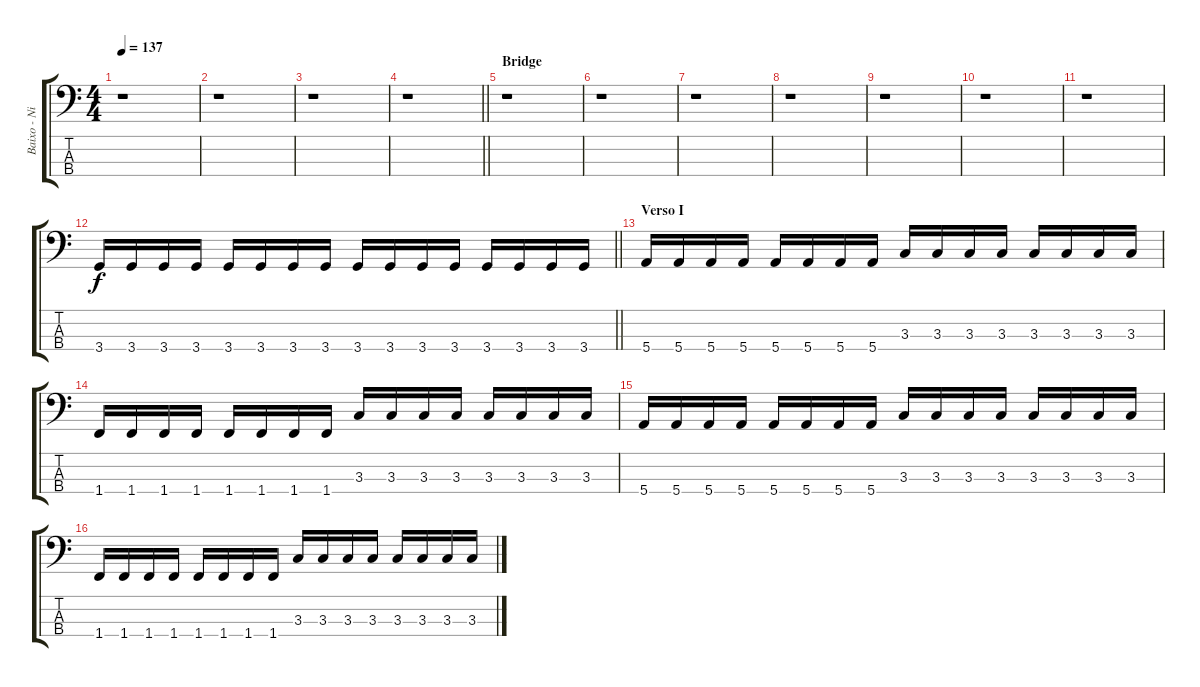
\track ("Baixo - Nikola" "Baixo - Ni") {instrument electricbasspick}
\staff {score tabs}
\tuning (G2 D2 A1 E1) {hide}
\ts (4 4)
\tempo 137
\clef f4
\ks c
r.1{dy f instrument electricbasspick} |
r.1 |
r.1 |
\barLineRight lightlight
r.1 |
\section ("" "Bridge")
r.1 |
r.1 |
r.1 |
r.1 |
r.1 |
r.1 |
r.1 |
\barLineRight lightlight
3.4.16 3.4.16 3.4.16 3.4.16 3.4.16 3.4.16 3.4.16 3.4.16 3.4.16 3.4.16 3.4.16 3.4.16 3.4.16 3.4.16 3.4.16 3.4.16 |
\section ("" "Verso I")
5.4.16 5.4.16 5.4.16 5.4.16 5.4.16 5.4.16 5.4.16 5.4.16 3.3.16 3.3.16 3.3.16 3.3.16 3.3.16 3.3.16 3.3.16 3.3.16 |
1.4.16 1.4.16 1.4.16 1.4.16 1.4.16 1.4.16 1.4.16 1.4.16 3.3.16 3.3.16 3.3.16 3.3.16 3.3.16 3.3.16 3.3.16 3.3.16 |
5.4.16 5.4.16 5.4.16 5.4.16 5.4.16 5.4.16 5.4.16 5.4.16 3.3.16 3.3.16 3.3.16 3.3.16 3.3.16 3.3.16 3.3.16 3.3.16 |
1.4.16 1.4.16 1.4.16 1.4.16 1.4.16 1.4.16 1.4.16 1.4.16 3.3.16 3.3.16 3.3.16 3.3.16 3.3.16 3.3.16 3.3.16 3.3.16
